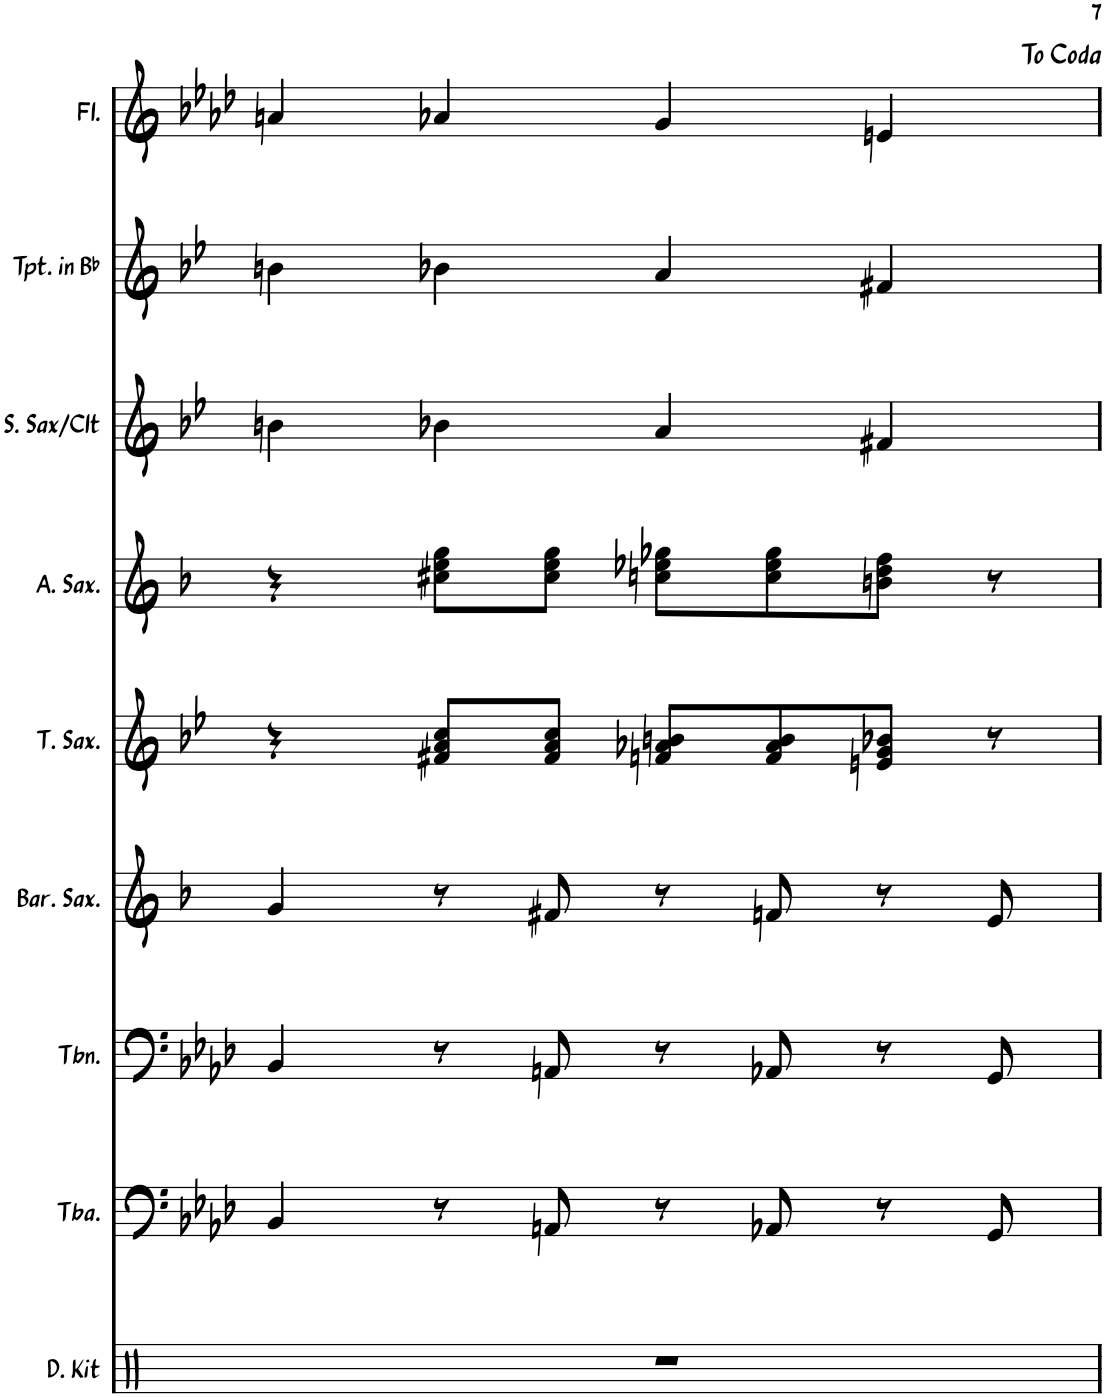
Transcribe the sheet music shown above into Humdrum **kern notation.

**kern	**kern	**kern	**kern	**kern	**kern	**kern	**kern	**kern
*part9	*part8	*part7	*part6	*part5	*part4	*part3	*part2	*part1
*staff9	*staff8	*staff7	*staff6	*staff5	*staff4	*staff3	*staff2	*staff1
*I"Drum Kit	*I"Tuba	*I"Trombone	*I"Baritone Saxophone	*I"Tenor Saxophone	*I"Alto Saxophone	*I"Soprano Saxophone	*I"Trumpet in Bb	*I"Flute
*I'D. Kit	*I'Tba.	*I'Tbn.	*I'Bar. Sax.	*I'T. Sax.	*I'A. Sax.	*	*I'Tpt. in Bb	*I'Fl.
!!LO:PB:g=z
*clefX	*clefF4	*clefF4	*clefG2	*clefG2	*clefG2	*clefG2	*clefG2	*clefG2
*	*	*	*Trd12c21	*Trd8c14	*Trd5c9	*Trd1c2	*Trd1c2	*
*k[]	*k[b-e-a-d-]	*k[b-e-a-d-]	*k[b-]	*k[b-e-]	*k[b-]	*k[b-e-]	*k[b-e-]	*k[b-e-a-d-]
*M2/2	*M2/2	*M2/2	*M2/2	*M2/2	*M2/2	*M2/2	*M2/2	*M2/2
*met(c|)	*met(c|)	*met(c|)	*met(c|)	*met(c|)	*met(c|)	*met(c|)	*met(c|)	*met(c|)
=16	=16	=16	=16	=16	=16	=16	=16	=16
1r	4BB-/	4BB-/	4g/	4r	4r	4bn\	4bn\	4an/
.	8r	8r	8r	8f#X/ 8a/ 8cc/L	8cc#X\ 8ee\ 8gg\L	4b-X\	4b-X\	4a-X/
.	8AAn/	8AAn/	8f#X/	8f#/ 8a/ 8cc/J	8cc#\ 8ee\ 8gg\J	.	.	.
.	8r	8r	8r	8fn/ 8a-X/ 8bn/L	8ccn\ 8ee-X\ 8gg-X\L	4a/	4a/	4g/
.	8AA-X/	8AA-X/	8fn/	8f/ 8a-/ 8b/	8cc\ 8ee-\ 8gg-\	.	.	.
.	8r	8r	8r	8en/ 8g/ 8b-X/J	8bn\ 8dd\ 8ff\J	4f#X/	4f#X/	4en/
.	8GG/	8GG/	8e/	8r	8r	.	.	.
=	=	=	=	=	=	=	=	=
*-	*-	*-	*-	*-	*-	*-	*-	*-
